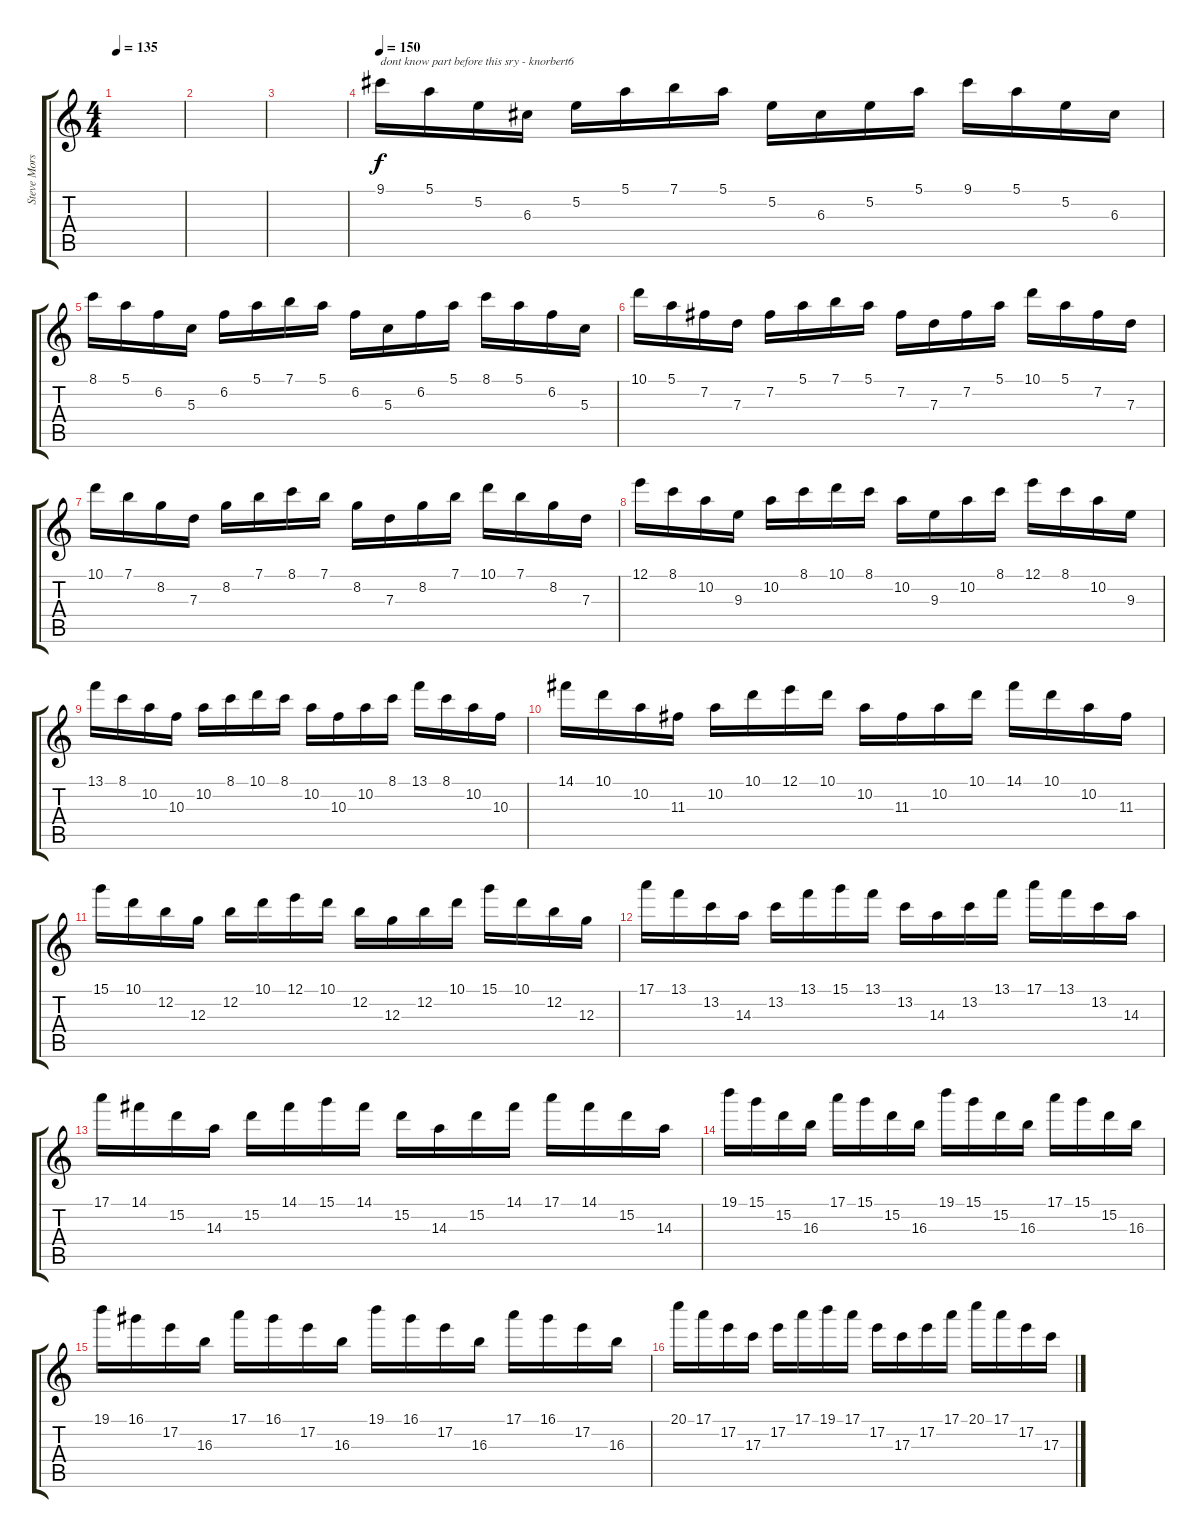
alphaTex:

\track ("Steve Morse - guitar solo" "Steve Mors") {instrument overdrivenguitar}
\staff {score tabs}
\tuning (E4 B3 G3 D3 A2 E2) {hide}
\ts (4 4)
\tempo 135
\clef g2
\ks c
|
|
|
\tempo 150
9.1.16{txt "dont know part before this sry - knorbert6"} 5.1.16 5.2.16 6.3.16 5.2.16 5.1.16 7.1.16 5.1.16 5.2.16 6.3.16 5.2.16 5.1.16 9.1.16 5.1.16 5.2.16 6.3.16 |
8.1.16 5.1.16 6.2.16 5.3.16 6.2.16 5.1.16 7.1.16 5.1.16 6.2.16 5.3.16 6.2.16 5.1.16 8.1.16 5.1.16 6.2.16 5.3.16 |
10.1.16 5.1.16 7.2.16 7.3.16 7.2.16 5.1.16 7.1.16 5.1.16 7.2.16 7.3.16 7.2.16 5.1.16 10.1.16 5.1.16 7.2.16 7.3.16 |
10.1.16 7.1.16 8.2.16 7.3.16 8.2.16 7.1.16 8.1.16 7.1.16 8.2.16 7.3.16 8.2.16 7.1.16 10.1.16 7.1.16 8.2.16 7.3.16 |
12.1.16 8.1.16 10.2.16 9.3.16 10.2.16 8.1.16 10.1.16 8.1.16 10.2.16 9.3.16 10.2.16 8.1.16 12.1.16 8.1.16 10.2.16 9.3.16 |
13.1.16 8.1.16 10.2.16 10.3.16 10.2.16 8.1.16 10.1.16 8.1.16 10.2.16 10.3.16 10.2.16 8.1.16 13.1.16 8.1.16 10.2.16 10.3.16 |
14.1.16 10.1.16 10.2.16 11.3.16 10.2.16 10.1.16 12.1.16 10.1.16 10.2.16 11.3.16 10.2.16 10.1.16 14.1.16 10.1.16 10.2.16 11.3.16 |
15.1.16 10.1.16 12.2.16 12.3.16 12.2.16 10.1.16 12.1.16 10.1.16 12.2.16 12.3.16 12.2.16 10.1.16 15.1.16 10.1.16 12.2.16 12.3.16 |
17.1.16 13.1.16 13.2.16 14.3.16 13.2.16 13.1.16 15.1.16 13.1.16 13.2.16 14.3.16 13.2.16 13.1.16 17.1.16 13.1.16 13.2.16 14.3.16 |
17.1.16 14.1.16 15.2.16 14.3.16 15.2.16 14.1.16 15.1.16 14.1.16 15.2.16 14.3.16 15.2.16 14.1.16 17.1.16 14.1.16 15.2.16 14.3.16 |
19.1.16 15.1.16 15.2.16 16.3.16 17.1.16 15.1.16 15.2.16 16.3.16 19.1.16 15.1.16 15.2.16 16.3.16 17.1.16 15.1.16 15.2.16 16.3.16 |
19.1.16 16.1.16 17.2.16 16.3.16 17.1.16 16.1.16 17.2.16 16.3.16 19.1.16 16.1.16 17.2.16 16.3.16 17.1.16 16.1.16 17.2.16 16.3.16 |
20.1.16 17.1.16 17.2.16 17.3.16 17.2.16 17.1.16 19.1.16 17.1.16 17.2.16 17.3.16 17.2.16 17.1.16 20.1.16 17.1.16 17.2.16 17.3.16
